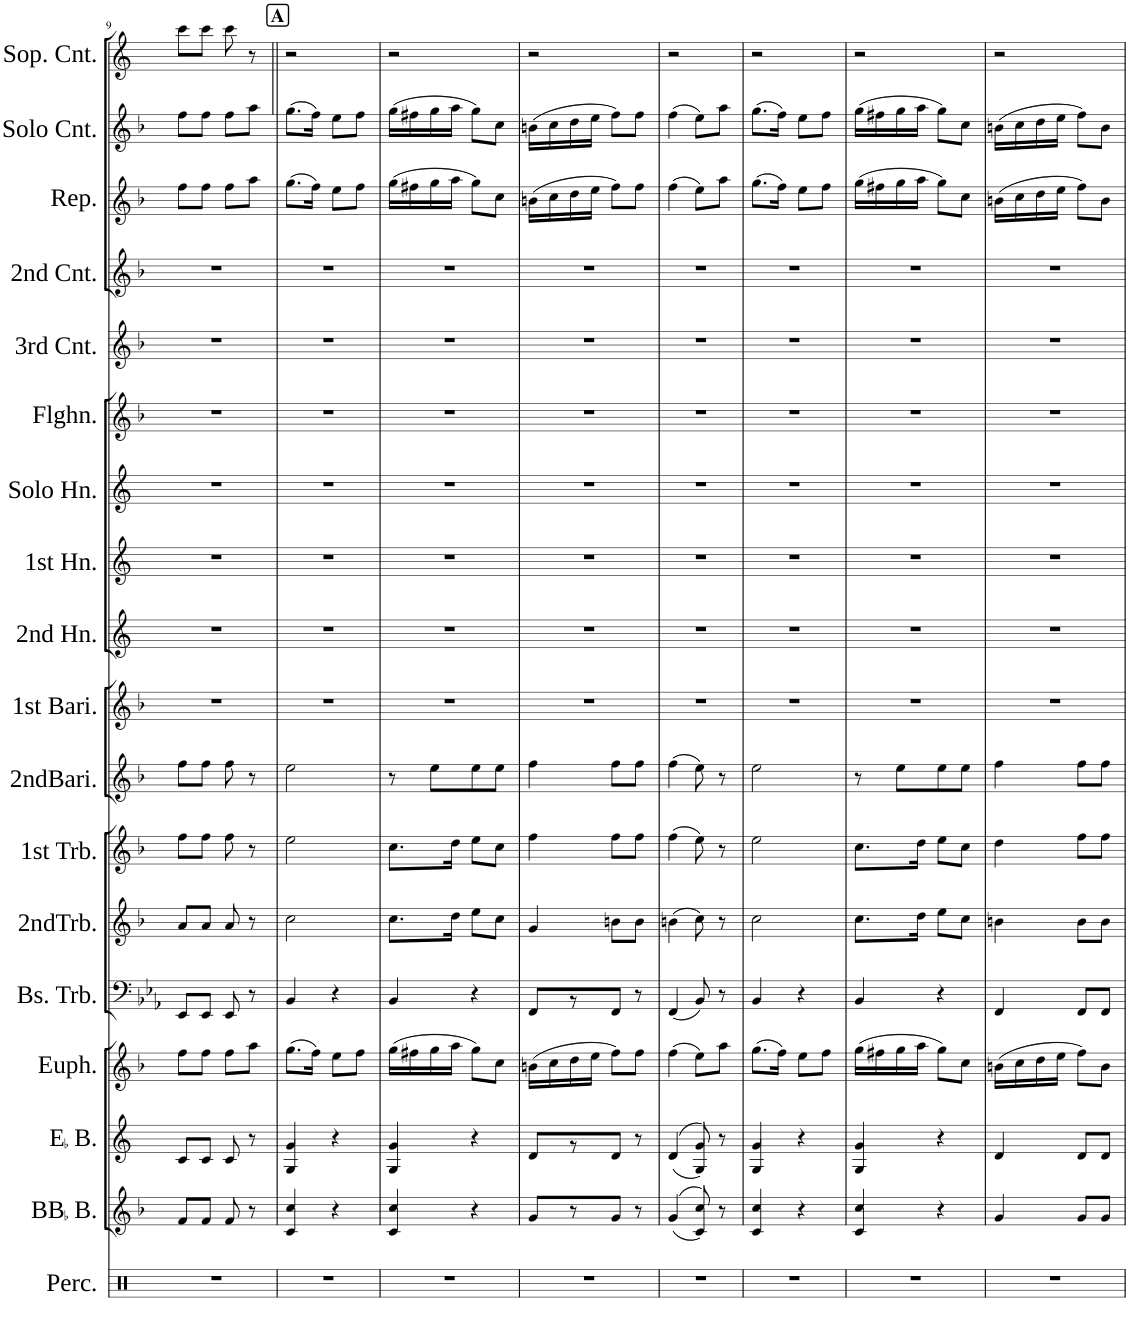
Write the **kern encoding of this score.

**kern	**kern	**kern	**kern	**kern	**kern	**kern	**kern	**kern	**kern	**kern	**kern	**kern	**kern	**kern	**kern	**kern	**kern
*part18	*part17	*part16	*part15	*part14	*part13	*part12	*part11	*part10	*part9	*part8	*part7	*part6	*part5	*part4	*part3	*part2	*part1
*staff18	*staff17	*staff16	*staff15	*staff14	*staff13	*staff12	*staff11	*staff10	*staff9	*staff8	*staff7	*staff6	*staff5	*staff4	*staff3	*staff2	*staff1
*I"Percussion	*I"BBaccidentalFlat Bass	*I"EaccidentalFlat Bass	*I"Euphonium	*I"Bass Trombone	*I"2nd Trombone	*I"1st Trombone	*I"2nd Baritone	*I"1st Baritone	*I"2nd Horn	*I"1st Horn	*I"Solo Horn	*I"Flugel Horn	*I"3rd Cornet	*I"2nd Cornet	*I"Repiano	*I"Solo Cornet	*I"Soprano Cornet
*I'Perc.	*I'BBaccidentalFlat B.	*I'EaccidentalFlat B.	*I'Euph.	*I'Bs. Trb.	*I'2ndTrb.	*I'1st Trb.	*I'2ndBari.	*I'1st Bari.	*I'2nd Hn.	*I'1st Hn.	*I'Solo Hn.	*I'Flghn.	*I'3rd Cnt.	*I'2nd Cnt.	*I'Rep.	*I'Solo Cnt.	*I'Sop. Cnt.
!!LO:PB:g=z
*clefX	*clefG2	*clefG2	*clefG2	*clefF4	*clefG2	*clefG2	*clefG2	*clefG2	*clefG2	*clefG2	*clefG2	*clefG2	*clefG2	*clefG2	*clefG2	*clefG2	*clefG2
*	*Trd15c26	*Trd12c21	*Trd8c14	*	*Trd8c14	*Trd8c14	*Trd8c14	*Trd8c14	*Trd4c7	*Trd4c7	*Trd4c7	*Trd4c7	*Trd1c2	*Trd1c2	*Trd1c2	*Trd1c2	*Trd1c2
*k[]	*k[b-]	*k[]	*k[b-]	*k[b-e-a-]	*k[b-]	*k[b-]	*k[b-]	*k[b-]	*k[]	*k[]	*k[]	*k[b-]	*k[b-]	*k[b-]	*k[b-]	*k[b-]	*k[]
*M2/4	*M2/4	*M2/4	*M2/4	*M2/4	*M2/4	*M2/4	*M2/4	*M2/4	*M2/4	*M2/4	*M2/4	*M2/4	*M2/4	*M2/4	*M2/4	*M2/4	*M2/4
=9	=9	=9	=9	=9	=9	=9	=9	=9	=9	=9	=9	=9	=9	=9	=9	=9	=9
2r	8f/L	8c/L	8ff\L	8EE-/L	8a/L	8ff\L	8ff\L	2r	2r	2r	2r	2r	2r	2r	8ff\L	8ff\L	8ccc\L
.	8f/J	8c/J	8ff\J	8EE-/J	8a/J	8ff\J	8ff\J	.	.	.	.	.	.	.	8ff\J	8ff\J	8ccc\J
.	8f/	8c/	8ff\L	8EE-/	8a/	8ff\	8ff\	.	.	.	.	.	.	.	8ff\L	8ff\L	8ccc\
.	8r	8r	8aa\J	8r	8r	8r	8r	.	.	.	.	.	.	.	8aa\J	8aa\J	8r
!!LO:REH:place=s1:a:B:cj:fs=14:t=A
=10||	=10||	=10||	=10||	=10||	=10||	=10||	=10||	=10||	=10||	=10||	=10||	=10||	=10||	=10||	=10||	=10||	=10||
*	*^	*^	*	*^	*	*	*	*	*	*	*	*	*	*	*	*	*
2r	4cc/	4c/	4g/	4G/	(8.gg\L	4BB-/	4ryy	2cc\	2ee\	2ee\	2r	2r	2r	2r	2r	2r	2r	(8.gg\L	(8.gg\L	2r
.	.	.	.	.	16ff\Jk)	.	.	.	.	.	.	.	.	.	.	.	.	16ff\Jk)	16ff\Jk)	.
.	4r	4ryy	4r	4ryy	8ee\L	4r	4ryy	.	.	.	.	.	.	.	.	.	.	8ee\L	8ee\L	.
.	.	.	.	.	8ff\J	.	.	.	.	.	.	.	.	.	.	.	.	8ff\J	8ff\J	.
=11	=11	=11	=11	=11	=11	=11	=11	=11	=11	=11	=11	=11	=11	=11	=11	=11	=11	=11	=11	=11
2r	4cc/	4c/	4g/	4G/	(16gg\LL	4BB-/	4ryy	8.cc\L	8.cc\L	8r	2r	2r	2r	2r	2r	2r	2r	(16gg\LL	(16gg\LL	2r
.	.	.	.	.	16ff#X\	.	.	.	.	.	.	.	.	.	.	.	.	16ff#X\	16ff#X\	.
.	.	.	.	.	16gg\	.	.	.	.	8ee\L	.	.	.	.	.	.	.	16gg\	16gg\	.
.	.	.	.	.	16aa\JJ	.	.	16dd\Jk	16dd\Jk	.	.	.	.	.	.	.	.	16aa\JJ	16aa\JJ	.
.	4r	4ryy	4r	4ryy	8gg\L)	4r	4ryy	8ee\L	8ee\L	8ee\	.	.	.	.	.	.	.	8gg\L)	8gg\L)	.
.	.	.	.	.	8cc\J	.	.	8cc\J	8cc\J	8ee\J	.	.	.	.	.	.	.	8cc\J	8cc\J	.
*	*v	*v	*	*	*	*v	*v	*	*	*	*	*	*	*	*	*	*	*	*	*
*	*	*v	*v	*	*	*	*	*	*	*	*	*	*	*	*	*	*	*
=12	=12	=12	=12	=12	=12	=12	=12	=12	=12	=12	=12	=12	=12	=12	=12	=12	=12
2r	8g/L	8d/L	(16bn\LL	8FF/L	4g/	4ff\	4ff\	2r	2r	2r	2r	2r	2r	2r	(16bn\LL	(16bn\LL	2r
.	.	.	16cc\	.	.	.	.	.	.	.	.	.	.	.	16cc\	16cc\	.
.	8r	8r	16dd\	8r	.	.	.	.	.	.	.	.	.	.	16dd\	16dd\	.
.	.	.	16ee\JJ	.	.	.	.	.	.	.	.	.	.	.	16ee\JJ	16ee\JJ	.
.	8g/J	8d/J	8ff\L)	8FF/J	8bn\L	8ff\L	8ff\L	.	.	.	.	.	.	.	8ff\L)	8ff\L)	.
.	8r	8r	8ff\J	8r	8b\J	8ff\J	8ff\J	.	.	.	.	.	.	.	8ff\J	8ff\J	.
=13	=13	=13	=13	=13	=13	=13	=13	=13	=13	=13	=13	=13	=13	=13	=13	=13	=13
*	*^	*^	*	*	*	*	*	*	*	*	*	*	*	*	*	*	*
2r	(4g/	(4g	(4d/	(4d	(4ff\	(4FF/	(4bn\	(4ff\	(4ff\	2r	2r	2r	2r	2r	2r	2r	(4ff\	(4ff\	2r
.	8cc/)	8c/)	8g/)	8G/)	8ee\L)	8BB-/)	8cc\)	8ee\)	8ee\)	.	.	.	.	.	.	.	8ee\L)	8ee\L)	.
.	8r	8ryy	8r	8ryy	8aa\J	8r	8r	8r	8r	.	.	.	.	.	.	.	8aa\J	8aa\J	.
=14	=14	=14	=14	=14	=14	=14	=14	=14	=14	=14	=14	=14	=14	=14	=14	=14	=14	=14	=14
2r	4cc/	4c/	4g/	4G/	(8.gg\L	4BB-/	2cc\	2ee\	2ee\	2r	2r	2r	2r	2r	2r	2r	(8.gg\L	(8.gg\L	2r
.	.	.	.	.	16ff\Jk)	.	.	.	.	.	.	.	.	.	.	.	16ff\Jk)	16ff\Jk)	.
.	4r	4ryy	4r	4ryy	8ee\L	4r	.	.	.	.	.	.	.	.	.	.	8ee\L	8ee\L	.
.	.	.	.	.	8ff\J	.	.	.	.	.	.	.	.	.	.	.	8ff\J	8ff\J	.
=15	=15	=15	=15	=15	=15	=15	=15	=15	=15	=15	=15	=15	=15	=15	=15	=15	=15	=15	=15
*	*	*	*	*	*	*^	*	*	*	*	*	*	*	*	*	*	*	*	*
2r	4cc/	4c/	4g/	4G/	(16gg\LL	4BB-/	4ryy	8.cc\L	8.cc\L	8r	2r	2r	2r	2r	2r	2r	2r	(16gg\LL	(16gg\LL	2r
.	.	.	.	.	16ff#X\	.	.	.	.	.	.	.	.	.	.	.	.	16ff#X\	16ff#X\	.
.	.	.	.	.	16gg\	.	.	.	.	8ee\L	.	.	.	.	.	.	.	16gg\	16gg\	.
.	.	.	.	.	16aa\JJ	.	.	16dd\Jk	16dd\Jk	.	.	.	.	.	.	.	.	16aa\JJ	16aa\JJ	.
.	4r	4ryy	4r	4ryy	8gg\L)	4r	4ryy	8ee\L	8ee\L	8ee\	.	.	.	.	.	.	.	8gg\L)	8gg\L)	.
.	.	.	.	.	8cc\J	.	.	8cc\J	8cc\J	8ee\J	.	.	.	.	.	.	.	8cc\J	8cc\J	.
*	*v	*v	*	*	*	*v	*v	*	*	*	*	*	*	*	*	*	*	*	*	*
*	*	*v	*v	*	*	*	*	*	*	*	*	*	*	*	*	*	*	*
=16	=16	=16	=16	=16	=16	=16	=16	=16	=16	=16	=16	=16	=16	=16	=16	=16	=16
2r	4g/	4d/	(16bn\LL	4FF/	4bn\	4dd\	4ff\	2r	2r	2r	2r	2r	2r	2r	(16bn\LL	(16bn\LL	2r
.	.	.	16cc\	.	.	.	.	.	.	.	.	.	.	.	16cc\	16cc\	.
.	.	.	16dd\	.	.	.	.	.	.	.	.	.	.	.	16dd\	16dd\	.
.	.	.	16ee\JJ	.	.	.	.	.	.	.	.	.	.	.	16ee\JJ	16ee\JJ	.
.	8g/L	8d/L	8ff\L)	8FF/L	8b\L	8ff\L	8ff\L	.	.	.	.	.	.	.	8ff\L)	8ff\L)	.
.	8g/J	8d/J	8b\J	8FF/J	8b\J	8ff\J	8ff\J	.	.	.	.	.	.	.	8b\J	8b\J	.
=	=	=	=	=	=	=	=	=	=	=	=	=	=	=	=	=	=
*-	*-	*-	*-	*-	*-	*-	*-	*-	*-	*-	*-	*-	*-	*-	*-	*-	*-
